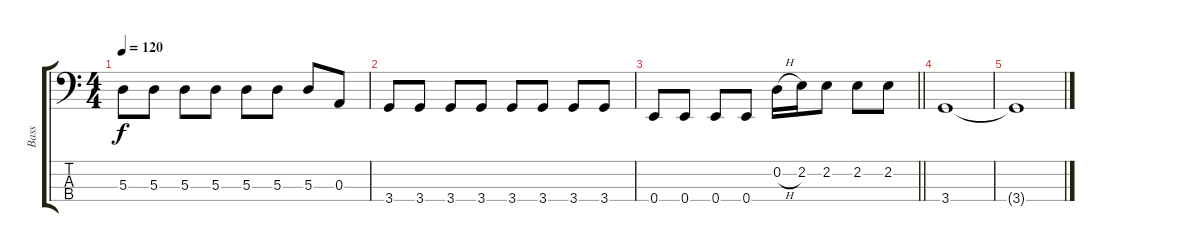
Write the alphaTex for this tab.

\track ("Bass" "Bass") {instrument electricbassfinger}
\staff {score tabs}
\tuning (G2 D2 A1 E1) {hide}
\ts (4 4)
\tempo 120
\clef f4
\ks c
5.3.8{dy f} 5.3.8 5.3.8 5.3.8 5.3.8 5.3.8 5.3.8 0.3.8 |
3.4.8 3.4.8 3.4.8 3.4.8 3.4.8 3.4.8 3.4.8 3.4.8 |
\barLineRight lightlight
0.4.8 0.4.8 0.4.8 0.4.8 0.2{h}.16 2.2.16 2.2.8 2.2.8 2.2.8 |
3.4.1 |
3.4{t}.1
